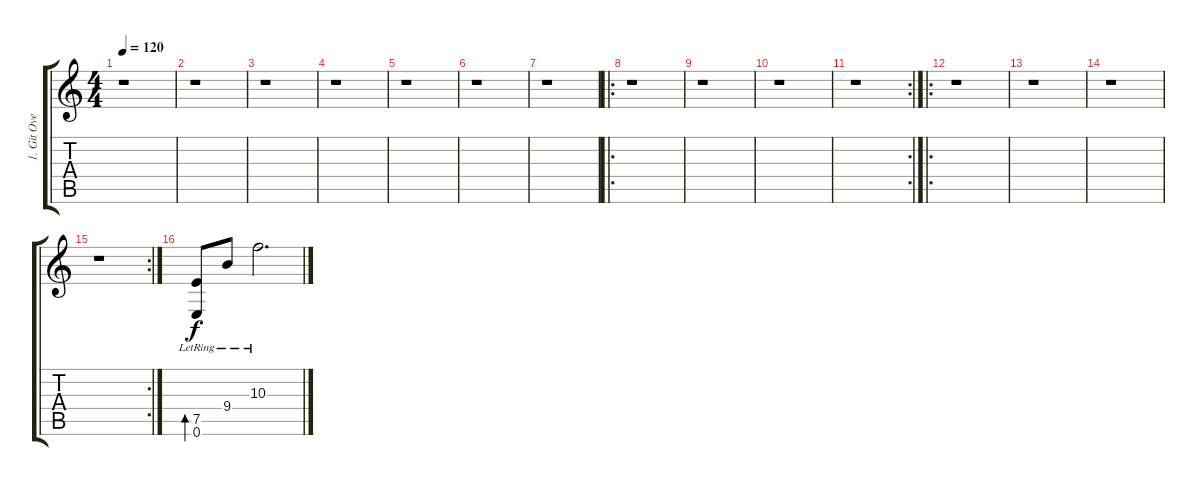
\track ("1. Git Overdr." "1. Git Ove") {instrument overdrivenguitar}
\staff {score tabs}
\tuning (E4 B3 G3 D3 A2 E2) {hide}
\ts (4 4)
\tempo 120
\clef g2
\ks c
r.1{dy f} |
r.1 |
r.1 |
r.1 |
r.1 |
r.1 |
r.1 |
\ro
r.1 |
r.1 |
r.1 |
\rc 2
r.1 |
\ro
r.1 |
r.1 |
r.1 |
\rc 2
r.1 |
(7.5{lr} 0.6{lr}).8{bd 30} 9.4{lr}.8 10.3{lr}.2{d}
